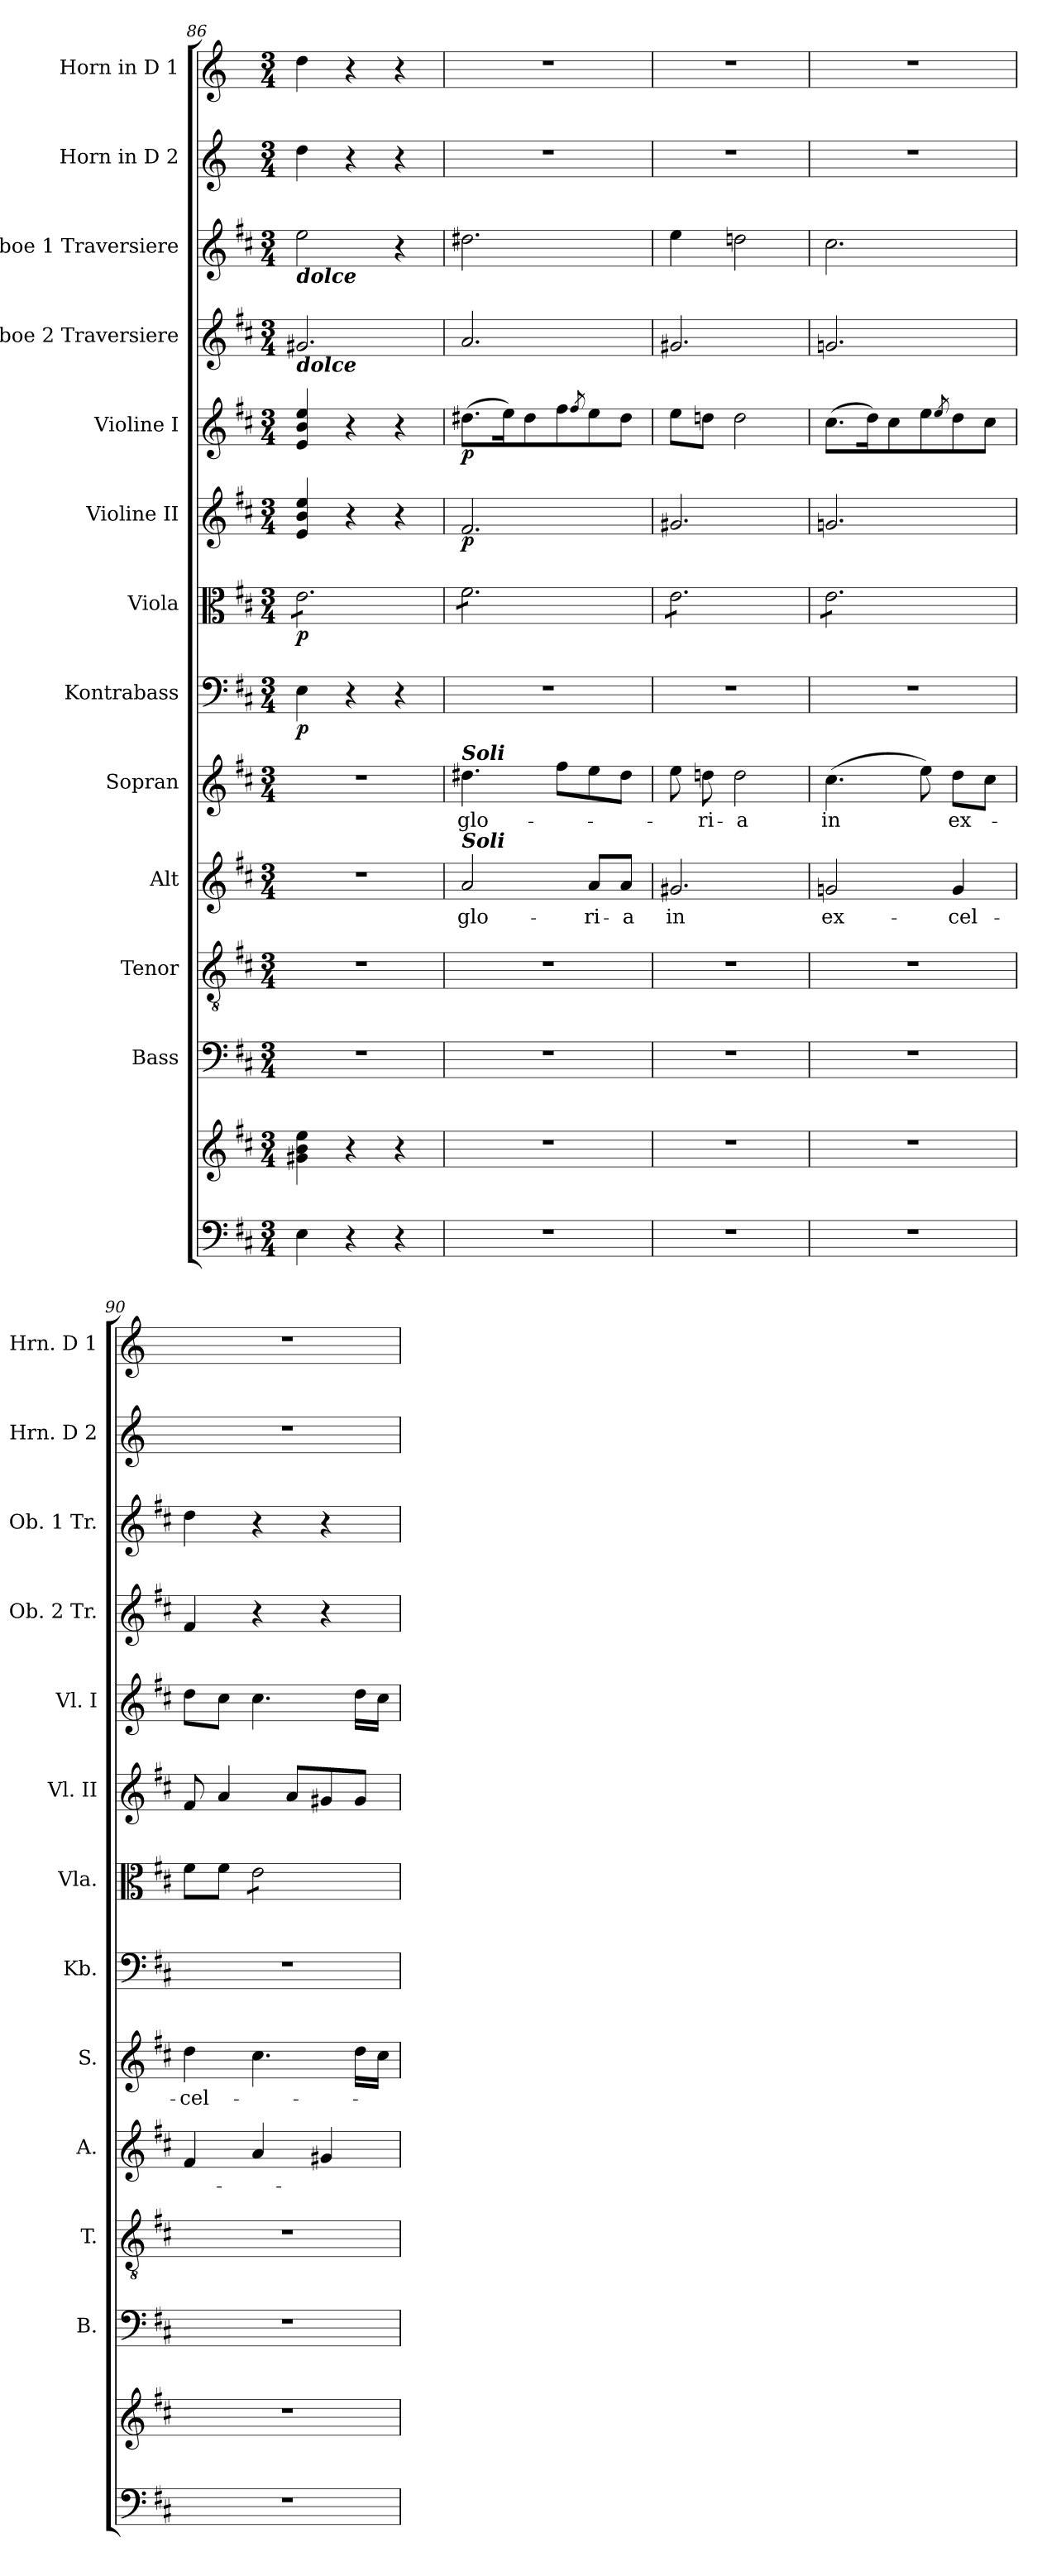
**kern	**kern	**kern	**kern	**kern	**text	**kern	**text	**kern	**dynam	**kern	**dynam	**kern	**dynam	**kern	**dynam	**kern	**kern	**kern	**kern
*part13	*part13	*part12	*part11	*part10	*part10	*part9	*part9	*part8	*part8	*part7	*part7	*part6	*part6	*part5	*part5	*part4	*part3	*part2	*part1
*staff14	*staff13	*staff12	*staff11	*staff10	*staff10	*staff9	*staff9	*staff8	*staff8	*staff7	*staff7	*staff6	*staff6	*staff5	*staff5	*staff4	*staff3	*staff2	*staff1
*	*	*I"Bass	*I"Tenor	*I"Alt	*	*I"Sopran	*	*I"Kontrabass	*	*I"Viola	*	*I"Violine II	*	*I"Violine I	*	*I"Oboe 2 Traversiere	*I"Oboe 1 Traversiere	*I"Horn in D 2	*I"Horn in D 1
*	*	*I'B.	*I'T.	*I'A.	*	*I'S.	*	*I'Kb.	*	*I'Vla.	*	*I'Vl. II	*	*I'Vl. I	*	*I'Ob. 2 Tr.	*I'Ob. 1 Tr.	*I'Hrn. D 2	*I'Hrn. D 1
*clefF4	*clefG2	*clefF4	*clefGv2	*clefG2	*	*clefG2	*	*clefF4	*	*clefC3	*	*clefG2	*	*clefG2	*	*clefG2	*clefG2	*clefG2	*clefG2
*	*	*	*	*	*	*	*	*ITrd7c12	*	*	*	*	*	*	*	*	*	*ITrd6c10	*ITrd6c10
*k[f#c#]	*k[f#c#]	*k[f#c#]	*k[f#c#]	*k[f#c#]	*	*k[f#c#]	*	*k[f#c#]	*	*k[f#c#]	*	*k[f#c#]	*	*k[f#c#]	*	*k[f#c#]	*k[f#c#]	*k[f#c#]	*k[f#c#]
*D:	*D:	*D:	*D:	*D:	*	*D:	*	*D:	*	*D:	*	*D:	*	*D:	*	*D:	*D:	*D:	*D:
*M3/4	*M3/4	*M3/4	*M3/4	*M3/4	*	*M3/4	*	*M3/4	*	*M3/4	*	*M3/4	*	*M3/4	*	*M3/4	*M3/4	*M3/4	*M3/4
=86	=86	=86	=86	=86	=86	=86	=86	=86	=86	=86	=86	=86	=86	=86	=86	=86	=86	=86	=86
!	!	!	!	!	!	!	!	!	!	!	!	!	!	!	!	!	!LO:TX:b:Bi:t=dolce	!	!
!	!	!	!	!	!	!	!	!	!	!	!	!	!	!	!	!LO:TX:b:Bi:t=dolce	!	!	!
!	!	!	!	!	!	!	!	!	!LO:DY:b	!	!LO:DY:b	!	!	!	!	!	!	!	!
*	*	*	*	*	*	*	*	*	*	*tremolo	*	*	*	*	*	*	*	*	*
4E\	4g#X\ 4b\ 4ee\	2.r	2.r	2.r	.	2.r	.	4EE\	p	8e\L	p	4e/ 4b/ 4ee/	.	4e/ 4b/ 4ee/	.	2.g#X/	2ee\	4e\	4e\
.	.	.	.	.	.	.	.	.	.	8e\	.	.	.	.	.	.	.	.	.
4r	4r	.	.	.	.	.	.	4r	.	8e\	.	4r	.	4r	.	.	.	4r	4r
.	.	.	.	.	.	.	.	.	.	8e\	.	.	.	.	.	.	.	.	.
4r	4r	.	.	.	.	.	.	4r	.	8e\	.	4r	.	4r	.	.	4r	4r	4r
.	.	.	.	.	.	.	.	.	.	8e\J	.	.	.	.	.	.	.	.	.
=87	=87	=87	=87	=87	=87	=87	=87	=87	=87	=87	=87	=87	=87	=87	=87	=87	=87	=87	=87
!	!	!	!	!	!	!LO:TX:a:Bi:t=Soli	!	!	!	!	!	!	!	!	!	!	!	!	!
!	!	!	!	!LO:TX:a:Bi:t=Soli	!	!	!	!	!	!	!	!	!	!	!	!	!	!	!
!	!	!	!	!	!LO:LY:b	!	!LO:LY:b	!	!	!	!	!	!LO:DY:b	!	!LO:DY:b	!	!	!	!
2.r	2.r	2.r	2.r	2a/	glo-	4.dd#X\	glo-	2.r	.	8f#\L	.	2.f#/	p	(>8.dd#X\L	p	2.a/	2.dd#X\	2.r	2.r
.	.	.	.	.	.	.	.	.	.	8f#\	.	.	.	.	.	.	.	.	.
.	.	.	.	.	.	.	.	.	.	.	.	.	.	16ee\k)	.	.	.	.	.
.	.	.	.	.	.	.	.	.	.	8f#\	.	.	.	8dd#\	.	.	.	.	.
.	.	.	.	.	.	8ff#\L	.	.	.	8f#\	.	.	.	8ff#\	.	.	.	.	.
.	.	.	.	.	.	.	.	.	.	.	.	.	.	8qff#/	.	.	.	.	.
!	!	!	!	!	!LO:LY:b	!	!	!	!	!	!	!	!	!	!	!	!	!	!
.	.	.	.	8a/L	-ri-	8ee\	.	.	.	8f#\	.	.	.	8ee\	.	.	.	.	.
!	!	!	!	!	!LO:LY:b	!	!	!	!	!	!	!	!	!	!	!	!	!	!
.	.	.	.	8a/J	-a	8dd#\J	.	.	.	8f#\J	.	.	.	8dd#\J	.	.	.	.	.
=88	=88	=88	=88	=88	=88	=88	=88	=88	=88	=88	=88	=88	=88	=88	=88	=88	=88	=88	=88
!	!	!	!	!	!LO:LY:b	!	!	!	!	!	!	!	!	!	!	!	!	!	!
2.r	2.r	2.r	2.r	2.g#X/	in	8ee\	.	2.r	.	8e\L	.	2.g#X/	.	8ee\L	.	2.g#X/	4ee\	2.r	2.r
!	!	!	!	!	!	!	!LO:LY:b	!	!	!	!	!	!	!	!	!	!	!	!
.	.	.	.	.	.	8ddn\	-ri-	.	.	8e\	.	.	.	8ddn\J	.	.	.	.	.
!	!	!	!	!	!	!	!LO:LY:b	!	!	!	!	!	!	!	!	!	!	!	!
.	.	.	.	.	.	2dd\	-a	.	.	8e\	.	.	.	2dd\	.	.	2ddn\	.	.
.	.	.	.	.	.	.	.	.	.	8e\	.	.	.	.	.	.	.	.	.
.	.	.	.	.	.	.	.	.	.	8e\	.	.	.	.	.	.	.	.	.
.	.	.	.	.	.	.	.	.	.	8e\J	.	.	.	.	.	.	.	.	.
=89	=89	=89	=89	=89	=89	=89	=89	=89	=89	=89	=89	=89	=89	=89	=89	=89	=89	=89	=89
!	!	!	!	!	!LO:LY:b	!	!LO:LY:b	!	!	!	!	!	!	!	!	!	!	!	!
2.r	2.r	2.r	2.r	2gn/	ex-	(>4.cc#\	in	2.r	.	8e\L	.	2.gn/	.	(>8.cc#\L	.	2.gn/	2.cc#\	2.r	2.r
.	.	.	.	.	.	.	.	.	.	8e\	.	.	.	.	.	.	.	.	.
.	.	.	.	.	.	.	.	.	.	.	.	.	.	16dd\k)	.	.	.	.	.
.	.	.	.	.	.	.	.	.	.	8e\	.	.	.	8cc#\	.	.	.	.	.
.	.	.	.	.	.	8ee\)	.	.	.	8e\	.	.	.	8ee\	.	.	.	.	.
.	.	.	.	.	.	.	.	.	.	.	.	.	.	8qee/	.	.	.	.	.
!	!	!	!	!	!LO:LY:b	!	!LO:LY:b	!	!	!	!	!	!	!	!	!	!	!	!
.	.	.	.	4g/	-cel-	8dd\L	ex-	.	.	8e\	.	.	.	8dd\	.	.	.	.	.
.	.	.	.	.	.	8cc#\J	.	.	.	8e\J	.	.	.	8cc#\J	.	.	.	.	.
*	*	*	*	*	*	*	*	*	*	*Xtremolo	*	*	*	*	*	*	*	*	*
!!LO:PB:g=z
=90	=90	=90	=90	=90	=90	=90	=90	=90	=90	=90	=90	=90	=90	=90	=90	=90	=90	=90	=90
!	!	!	!	!	!	!	!LO:LY:b	!	!	!	!	!	!	!	!	!	!	!	!
2.r	2.r	2.r	2.r	4f#/	.	4dd\	-cel-	2.r	.	8f#\L	.	8f#/	.	8dd\L	.	4f#/	4dd\	2.r	2.r
.	.	.	.	.	.	.	.	.	.	8f#\J	.	4a/	.	8cc#\J	.	.	.	.	.
*	*	*	*	*	*	*	*	*	*	*tremolo	*	*	*	*	*	*	*	*	*
.	.	.	.	4a/	.	4.cc#\	.	.	.	8e\L	.	.	.	4.cc#\	.	4r	4r	.	.
.	.	.	.	.	.	.	.	.	.	8e\	.	8a/L	.	.	.	.	.	.	.
.	.	.	.	4g#X/	.	.	.	.	.	8e\	.	8g#X/	.	.	.	4r	4r	.	.
.	.	.	.	.	.	16dd\LL	.	.	.	8e\J	.	8g#/J	.	16dd\LL	.	.	.	.	.
*	*	*	*	*	*	*	*	*	*	*Xtremolo	*	*	*	*	*	*	*	*	*
.	.	.	.	.	.	16cc#\JJ	.	.	.	.	.	.	.	16cc#\JJ	.	.	.	.	.
=	=	=	=	=	=	=	=	=	=	=	=	=	=	=	=	=	=	=	=
*-	*-	*-	*-	*-	*-	*-	*-	*-	*-	*-	*-	*-	*-	*-	*-	*-	*-	*-	*-
